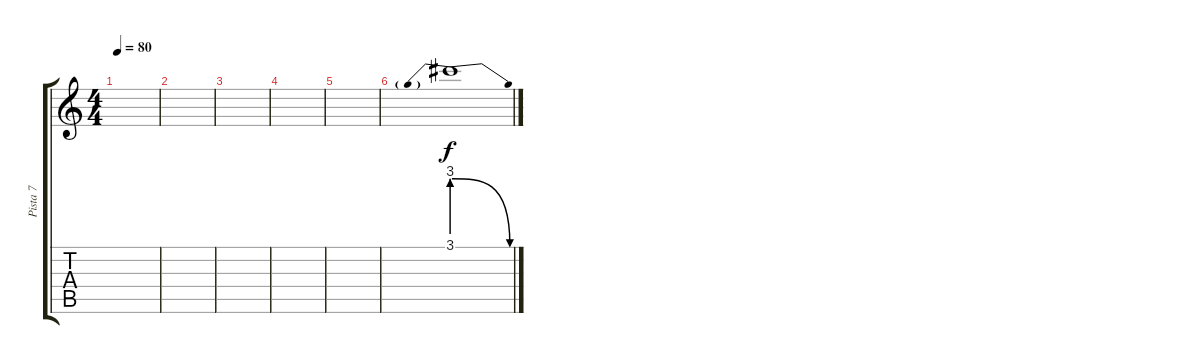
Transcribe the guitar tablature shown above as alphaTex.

\track ("Pista 7" "Pista 7") {instrument whistle}
\staff {score tabs}
\tuning (E5 B3 G3 D3 A2 E2) {hide}
\ts (4 4)
\tempo 80
\clef g2
\ks c
|
|
|
|
|
3.1{be (prebendrelease 0 12 60 0)}.1
